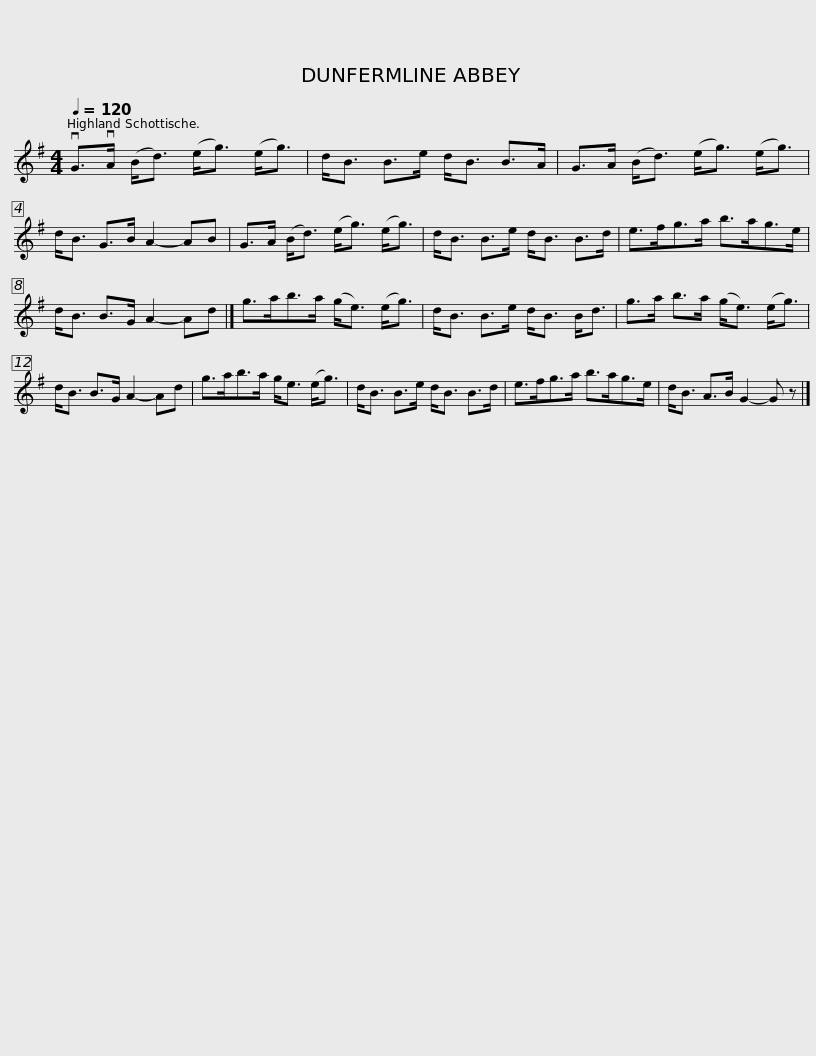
X:1
L:1/8
Q:1/4=120
M:4/4
I:linebreak $
K:G
V:1 treble
V:1
 vG>vA (B<d) (e<g) (e<g) | d<B B>e d<B B>A | G>A (B<d) (e<g) (e<g) | d<B G>B A2- AB |$ G>A (B<d) (e<g) (e<g) | %5
 d<B B>e d<B B>d | e>fg>a b>ag>e | d<B B>G A2- Ad |]$ g>ab>a (g<e) (e<g) | d<B B>e d<B B<d | %10
 g>a b>a (g<e) (e<g) | d<B B>G A2- Ad |$ g>ab>a g<e (e<g) | d<B B>e d<B B>d | e>fg>a b>ag>e | %15
 d<B A>B G2- G z |] %16
